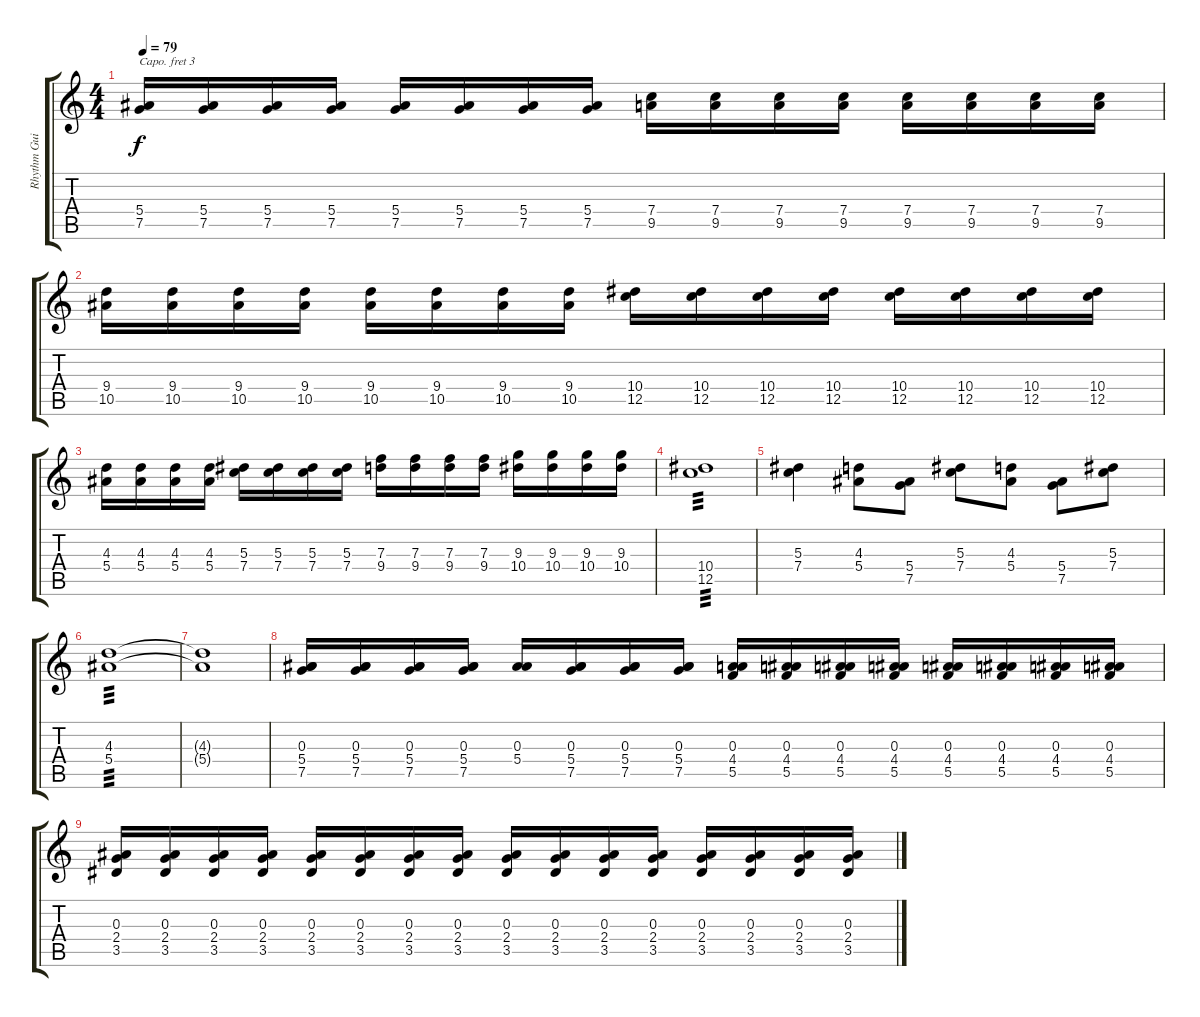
\track ("Rhythm Guitar" "Rhythm Gui") {instrument acousticguitarnylon}
\staff {score tabs}
\capo 3
\tuning (E4 B3 G3 D3 A2 E2) {hide}
\ts (4 4)
\tempo 79
\clef g2
\ks c
(5.4 7.5).16{dy f} (5.4 7.5).16 (5.4 7.5).16 (5.4 7.5).16 (5.4 7.5).16 (5.4 7.5).16 (5.4 7.5).16 (5.4 7.5).16 (7.4 9.5).16 (7.4 9.5).16 (7.4 9.5).16 (7.4 9.5).16 (7.4 9.5).16 (7.4 9.5).16 (7.4 9.5).16 (7.4 9.5).16 |
(9.4 10.5).16 (9.4 10.5).16 (9.4 10.5).16 (9.4 10.5).16 (9.4 10.5).16 (9.4 10.5).16 (9.4 10.5).16 (9.4 10.5).16 (10.4 12.5).16 (10.4 12.5).16 (10.4 12.5).16 (10.4 12.5).16 (10.4 12.5).16 (10.4 12.5).16 (10.4 12.5).16 (10.4 12.5).16 |
(4.3 5.4).16 (4.3 5.4).16 (4.3 5.4).16 (4.3 5.4).16 (5.3 7.4).16 (5.3 7.4).16 (5.3 7.4).16 (5.3 7.4).16 (7.3 9.4).16 (7.3 9.4).16 (7.3 9.4).16 (7.3 9.4).16 (9.3 10.4).16 (9.3 10.4).16 (9.3 10.4).16 (9.3 10.4).16 |
(10.4 12.5).1{tp 3} |
(5.3 7.4).4 (4.3 5.4).8 (5.4 7.5).8 (5.3 7.4).8 (4.3 5.4).8 (5.4 7.5).8 (5.3 7.4).8 |
(4.3 5.4).1{tp 3} |
(4.3{t} 5.4{t}).1 |
(0.3 5.4 7.5).16 (0.3 5.4 7.5).16 (0.3 5.4 7.5).16 (0.3 5.4 7.5).16 (0.3 5.4).16 (0.3 5.4 7.5).16 (0.3 5.4 7.5).16 (0.3 5.4 7.5).16 (0.3 4.4 5.5).16 (0.3 4.4 5.5).16 (0.3 4.4 5.5).16 (0.3 4.4 5.5).16 (0.3 4.4 5.5).16 (0.3 4.4 5.5).16 (0.3 4.4 5.5).16 (0.3 4.4 5.5).16 |
(0.3 2.4 3.5).16 (0.3 2.4 3.5).16 (0.3 2.4 3.5).16 (0.3 2.4 3.5).16 (0.3 2.4 3.5).16 (0.3 2.4 3.5).16 (0.3 2.4 3.5).16 (0.3 2.4 3.5).16 (0.3 2.4 3.5).16 (0.3 2.4 3.5).16 (0.3 2.4 3.5).16 (0.3 2.4 3.5).16 (0.3 2.4 3.5).16 (0.3 2.4 3.5).16 (0.3 2.4 3.5).16 (0.3 2.4 3.5).16
